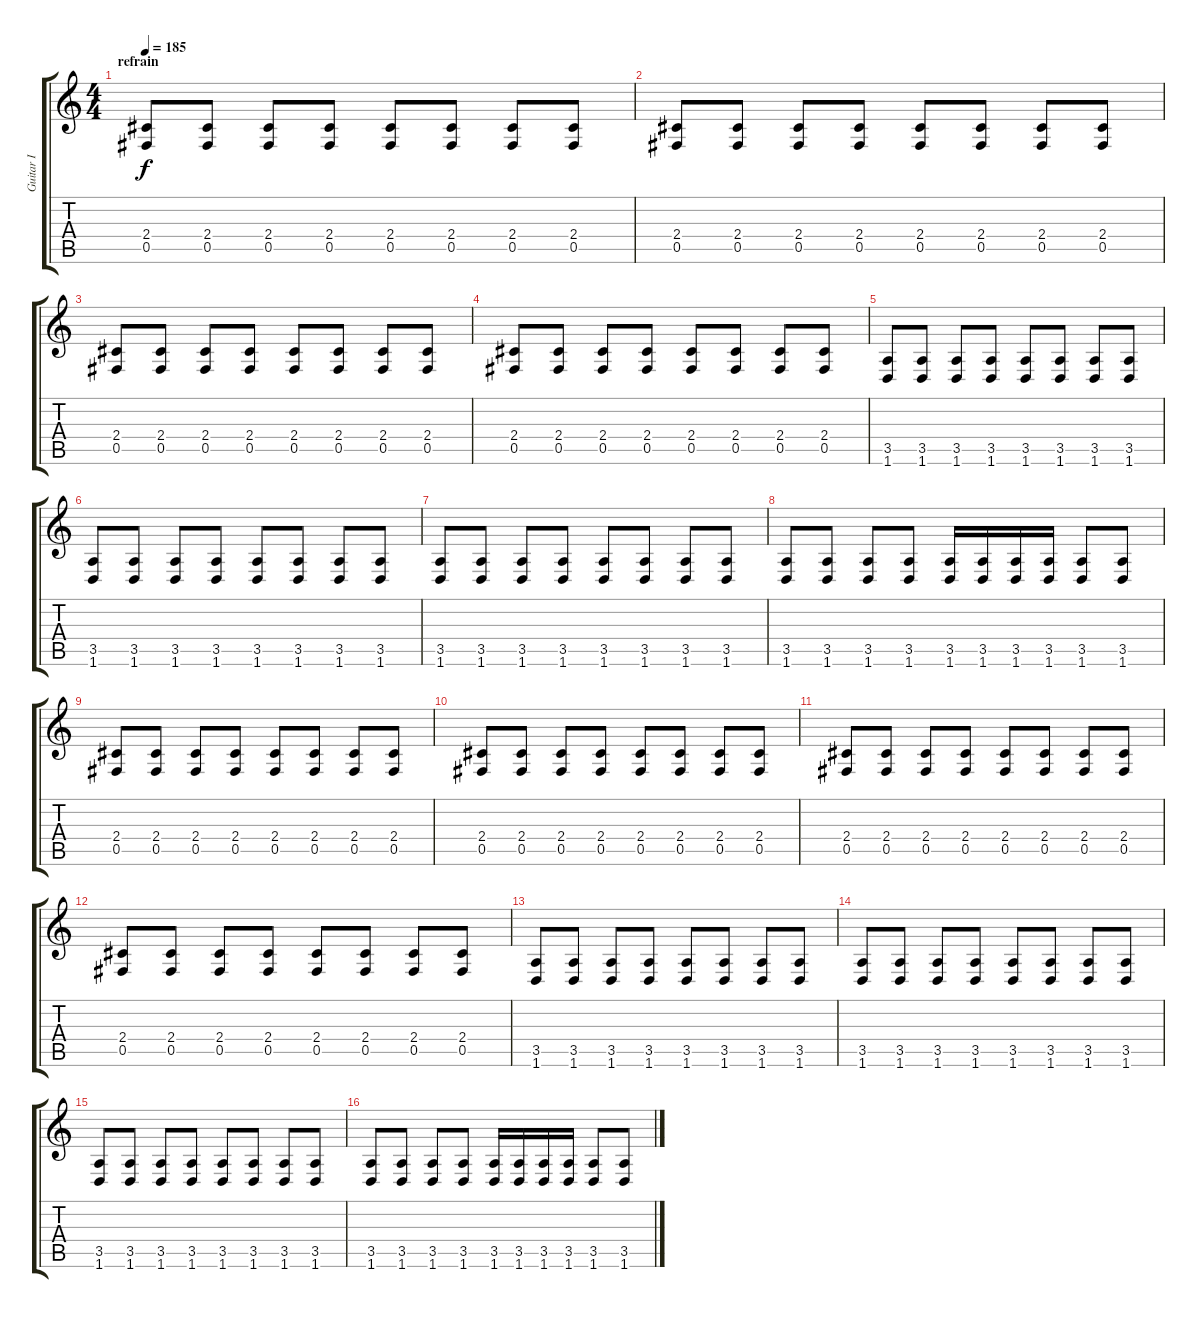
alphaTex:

\track ("Guitar I" "Guitar I") {instrument distortionguitar}
\staff {score tabs}
\tuning (Db4 Ab3 E3 B2 Gb2 Db2) {hide}
\ts (4 4)
\section ("" "refrain")
\tempo 185
\clef g2
\ks c
(2.4 0.5).8{dy f} (2.4 0.5).8 (2.4 0.5).8 (2.4 0.5).8 (2.4 0.5).8 (2.4 0.5).8 (2.4 0.5).8 (2.4 0.5).8 |
(2.4 0.5).8 (2.4 0.5).8 (2.4 0.5).8 (2.4 0.5).8 (2.4 0.5).8 (2.4 0.5).8 (2.4 0.5).8 (2.4 0.5).8 |
(2.4 0.5).8 (2.4 0.5).8 (2.4 0.5).8 (2.4 0.5).8 (2.4 0.5).8 (2.4 0.5).8 (2.4 0.5).8 (2.4 0.5).8 |
(2.4 0.5).8 (2.4 0.5).8 (2.4 0.5).8 (2.4 0.5).8 (2.4 0.5).8 (2.4 0.5).8 (2.4 0.5).8 (2.4 0.5).8 |
(3.5 1.6).8 (3.5 1.6).8 (3.5 1.6).8 (3.5 1.6).8 (3.5 1.6).8 (3.5 1.6).8 (3.5 1.6).8 (3.5 1.6).8 |
(3.5 1.6).8 (3.5 1.6).8 (3.5 1.6).8 (3.5 1.6).8 (3.5 1.6).8 (3.5 1.6).8 (3.5 1.6).8 (3.5 1.6).8 |
(3.5 1.6).8 (3.5 1.6).8 (3.5 1.6).8 (3.5 1.6).8 (3.5 1.6).8 (3.5 1.6).8 (3.5 1.6).8 (3.5 1.6).8 |
(3.5 1.6).8 (3.5 1.6).8 (3.5 1.6).8 (3.5 1.6).8 (3.5 1.6).16 (3.5 1.6).16 (3.5 1.6).16 (3.5 1.6).16 (3.5 1.6).8 (3.5 1.6).8 |
(2.4 0.5).8 (2.4 0.5).8 (2.4 0.5).8 (2.4 0.5).8 (2.4 0.5).8 (2.4 0.5).8 (2.4 0.5).8 (2.4 0.5).8 |
(2.4 0.5).8 (2.4 0.5).8 (2.4 0.5).8 (2.4 0.5).8 (2.4 0.5).8 (2.4 0.5).8 (2.4 0.5).8 (2.4 0.5).8 |
(2.4 0.5).8 (2.4 0.5).8 (2.4 0.5).8 (2.4 0.5).8 (2.4 0.5).8 (2.4 0.5).8 (2.4 0.5).8 (2.4 0.5).8 |
(2.4 0.5).8 (2.4 0.5).8 (2.4 0.5).8 (2.4 0.5).8 (2.4 0.5).8 (2.4 0.5).8 (2.4 0.5).8 (2.4 0.5).8 |
(3.5 1.6).8 (3.5 1.6).8 (3.5 1.6).8 (3.5 1.6).8 (3.5 1.6).8 (3.5 1.6).8 (3.5 1.6).8 (3.5 1.6).8 |
(3.5 1.6).8 (3.5 1.6).8 (3.5 1.6).8 (3.5 1.6).8 (3.5 1.6).8 (3.5 1.6).8 (3.5 1.6).8 (3.5 1.6).8 |
(3.5 1.6).8 (3.5 1.6).8 (3.5 1.6).8 (3.5 1.6).8 (3.5 1.6).8 (3.5 1.6).8 (3.5 1.6).8 (3.5 1.6).8 |
(3.5 1.6).8 (3.5 1.6).8 (3.5 1.6).8 (3.5 1.6).8 (3.5 1.6).16 (3.5 1.6).16 (3.5 1.6).16 (3.5 1.6).16 (3.5 1.6).8 (3.5 1.6).8
